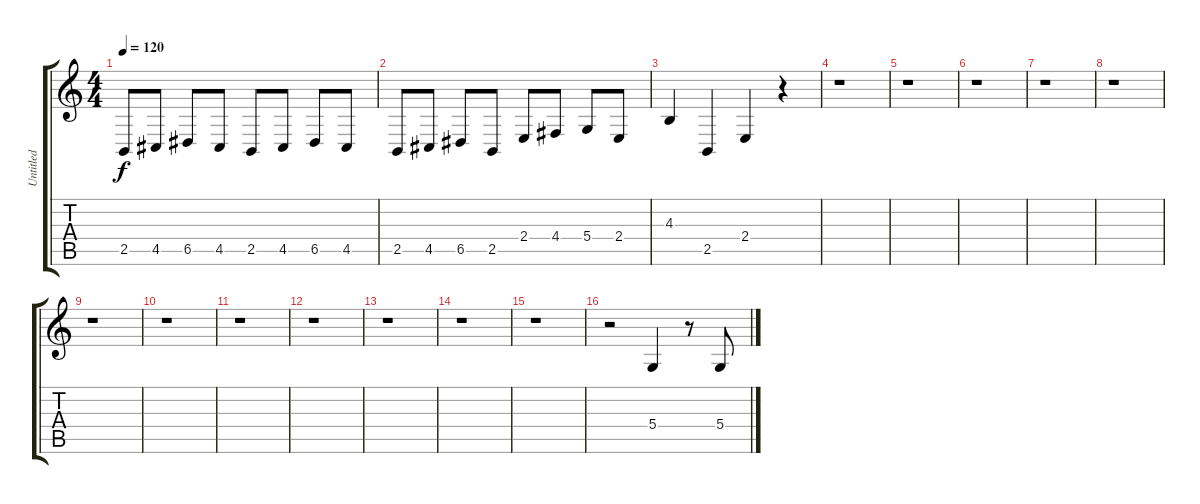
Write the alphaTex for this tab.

\track ("Untitled" "Untitled") {instrument viola}
\staff {score tabs}
\tuning (E4 B3 G3 D3 A2 E2) {hide}
\ts (4 4)
\tempo 120
\clef g2
\ks c
2.5.8{dy f} 4.5.8 6.5.8 4.5.8 2.5.8 4.5.8 6.5.8 4.5.8 |
2.5.8 4.5.8 6.5.8 2.5.8 2.4.8 4.4.8 5.4.8 2.4.8 |
4.3.4 2.5.4 2.4.4 r.4 |
r.1 |
r.1 |
r.1 |
r.1 |
r.1 |
r.1 |
r.1 |
r.1 |
r.1 |
r.1 |
r.1 |
r.1 |
r.2 5.4.4 r.8 5.4.8
